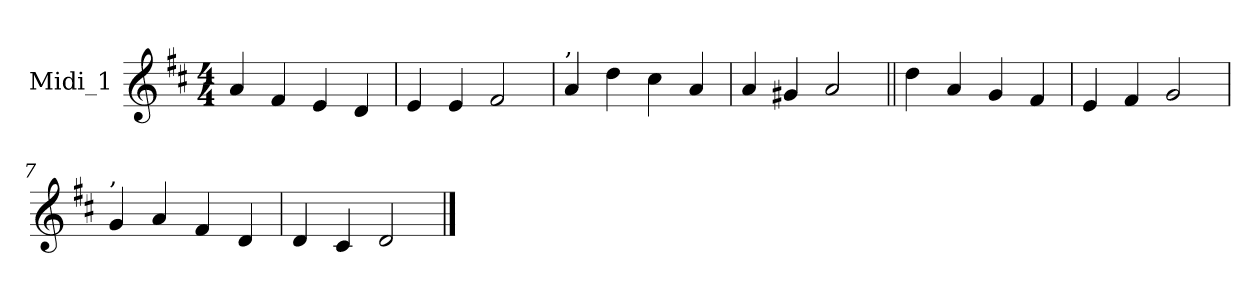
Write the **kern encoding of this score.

**kern
*part1
*staff1
*I"Midi_1
*clefG2
*k[f#c#]
*D:
*M4/4
=1
4a
4f#
4e
4d
=2
4e
4e
2f#
=3
!LO:TX:a:t=,
4a
4dd
4cc#
4a
=4
4a
4g#X
2a
!!LO:LB:g=z
=5||
4dd
4a
4g
4f#
=6
4e
4f#
2g
=7
!LO:TX:a:t=,
4g
4a
4f#
4d
=8
4d
4c#
2d
==
*-
